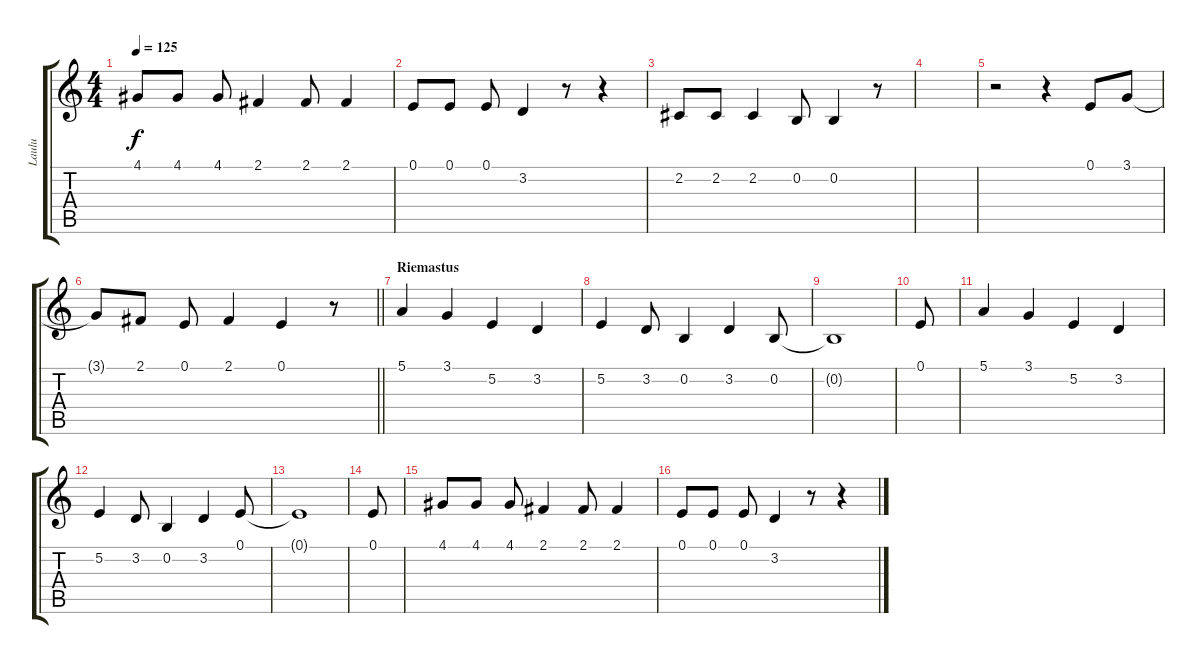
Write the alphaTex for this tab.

\track ("Laulu" "Laulu") {instrument violin}
\staff {score tabs}
\tuning (E4 B3 G3 D3 A2 E2) {hide}
\ts (4 4)
\tempo 125
\clef g2
\ks c
4.1.8{dy f} 4.1.8 4.1.8 2.1.4 2.1.8 2.1.4 |
0.1.8 0.1.8 0.1.8 3.2.4 r.8 r.4 |
2.2.8 2.2.8 2.2.4 0.2.8 0.2.4 r.8 |
|
r.2 r.4 0.1.8 3.1.8 |
\barLineRight lightlight
3.1{t}.8 2.1.8 0.1.8 2.1.4 0.1.4 r.8 |
\section ("" "Riemastus")
5.1.4 3.1.4 5.2.4 3.2.4 |
5.2.4 3.2.8 0.2.4 3.2.4 0.2.8 |
0.2{t}.1 |
0.1.8 |
5.1.4 3.1.4 5.2.4 3.2.4 |
5.2.4 3.2.8 0.2.4 3.2.4 0.1.8 |
0.1{t}.1 |
0.1.8 |
4.1.8 4.1.8 4.1.8 2.1.4 2.1.8 2.1.4 |
0.1.8 0.1.8 0.1.8 3.2.4 r.8 r.4
